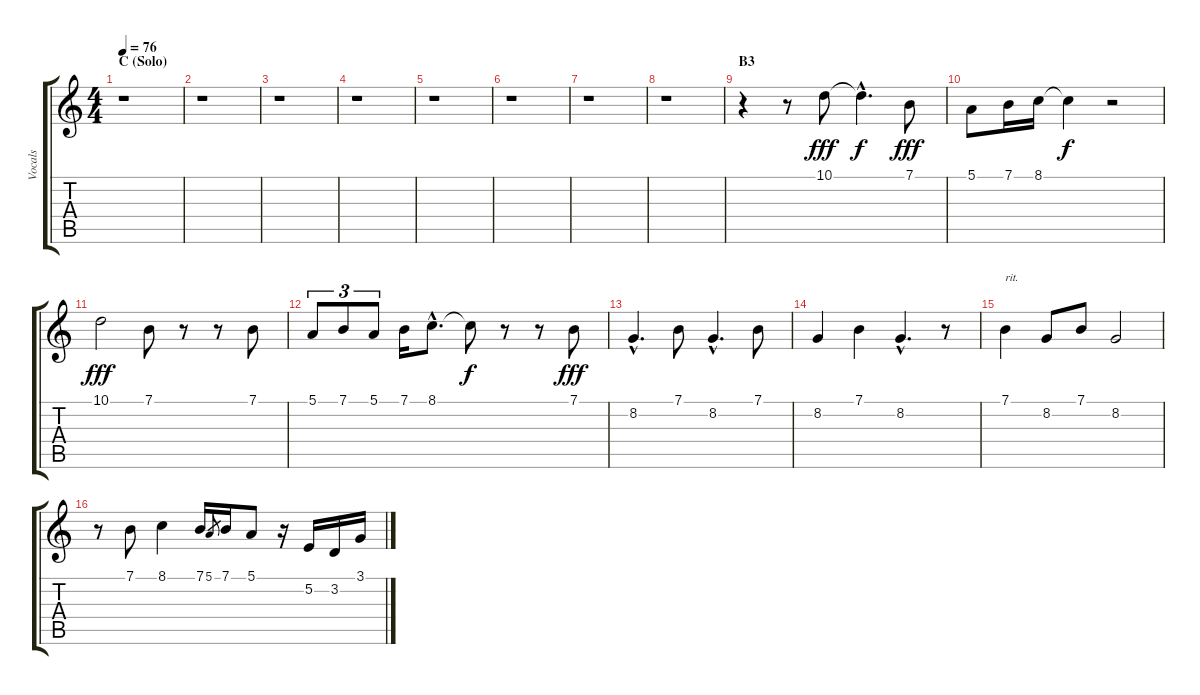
\track ("Vocals" "Vocals") {instrument lead6voice}
\staff {score tabs}
\tuning (E4 B3 G3 D3 A2 E2) {hide}
\ts (4 4)
\section ("" "C (Solo)")
\tempo 76
\clef g2
\ks c
r.1{dy fff} |
r.1 |
r.1 |
r.1 |
r.1 |
r.1 |
r.1 |
r.1 |
\section ("" "B3")
r.4 r.8 10.1.8 10.1{hac t}.4{d dy f} 7.1.8{dy fff} |
5.1.8 7.1.16 8.1.16 8.1{t}.4{dy f} r.2 |
10.1.2{dy fff} 7.1.8 r.8 r.8 7.1.8 |
5.1.8{tu (3 2)} 7.1.8{tu (3 2)} 5.1.8{tu (3 2)} 7.1.16 8.1{hac}.8{d} 8.1{t}.8{dy f} r.8 r.8 7.1.8{dy fff} |
8.2{hac}.4{d} 7.1.8 8.2{hac}.4{d} 7.1.8 |
8.2.4 7.1.4 8.2{hac}.4{d} r.8 |
7.1.4{txt "rit."} 8.2.8 7.1.8 8.2.2 |
r.8 7.1.8 8.1.4 7.1.16 5.1.8{gr} 7.1.16 5.1.8 r.16 5.2.16 3.2.16 3.1.16
